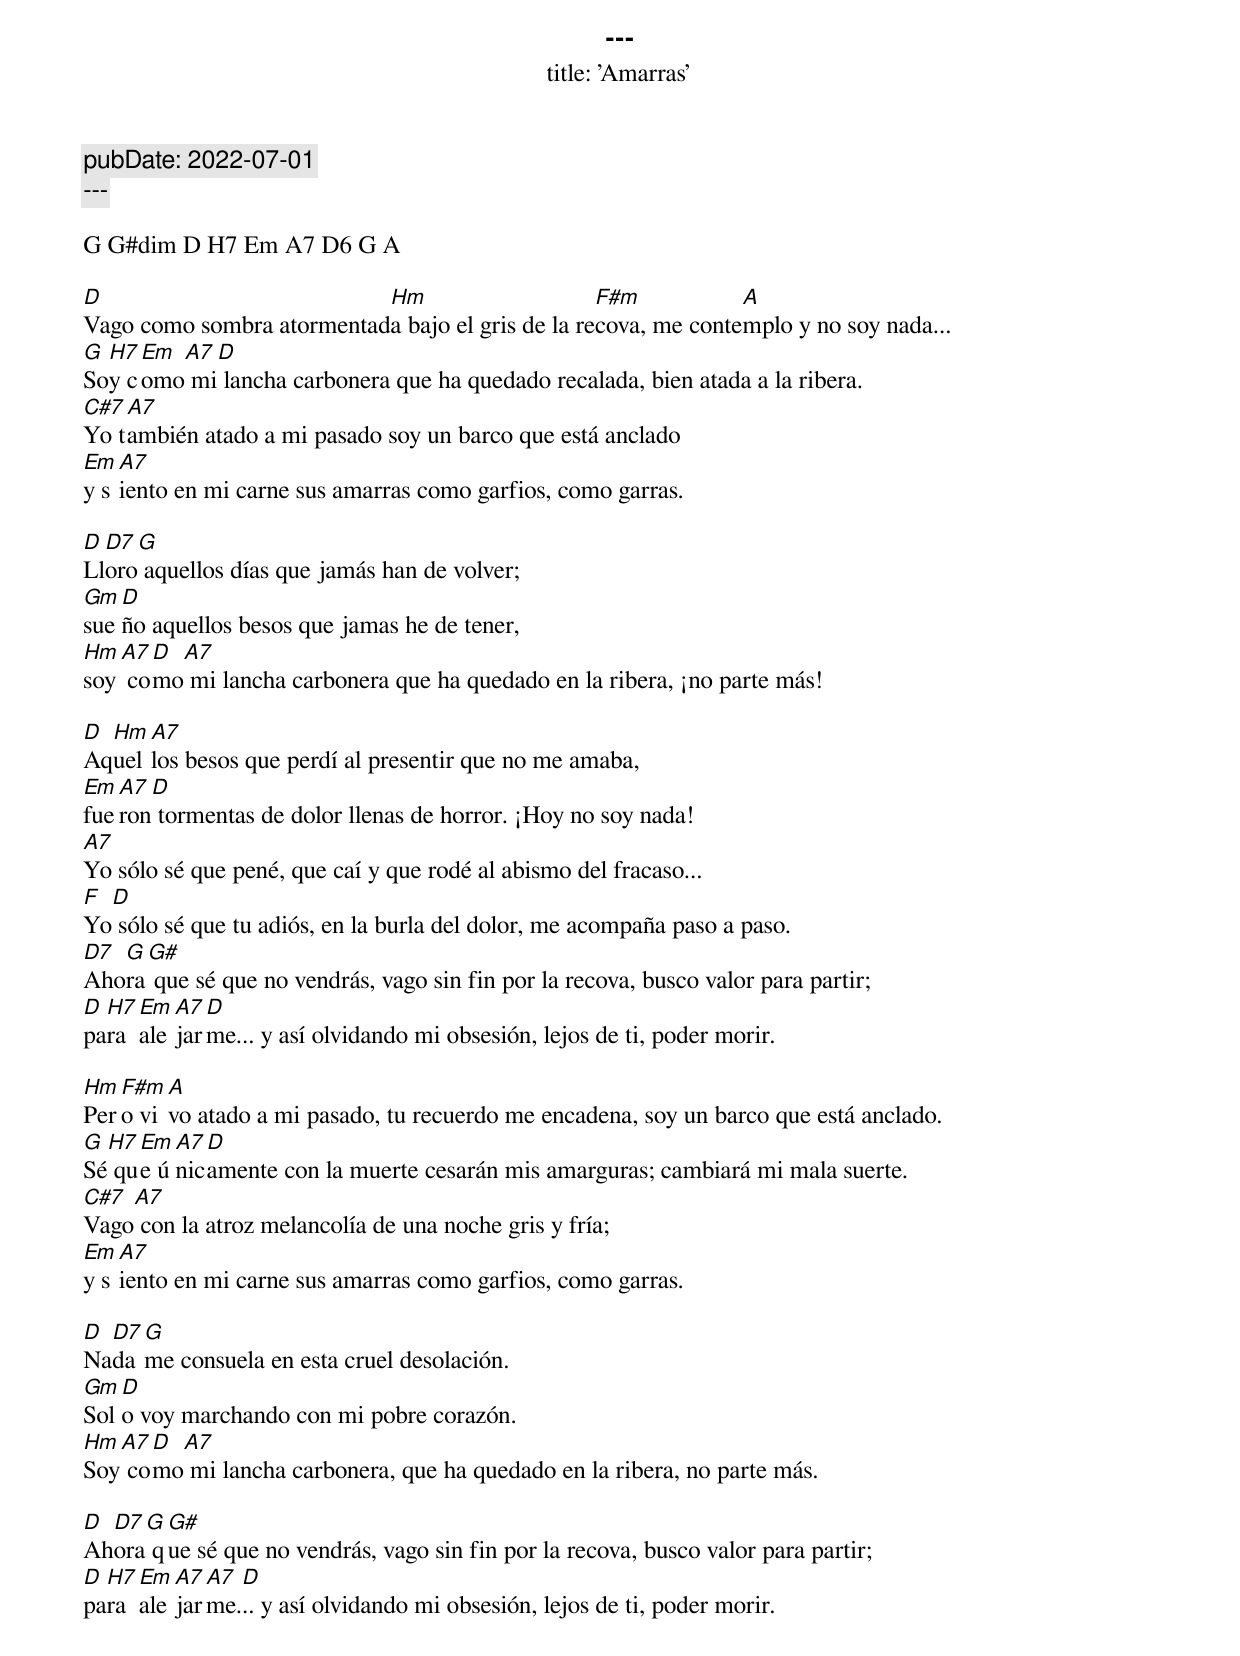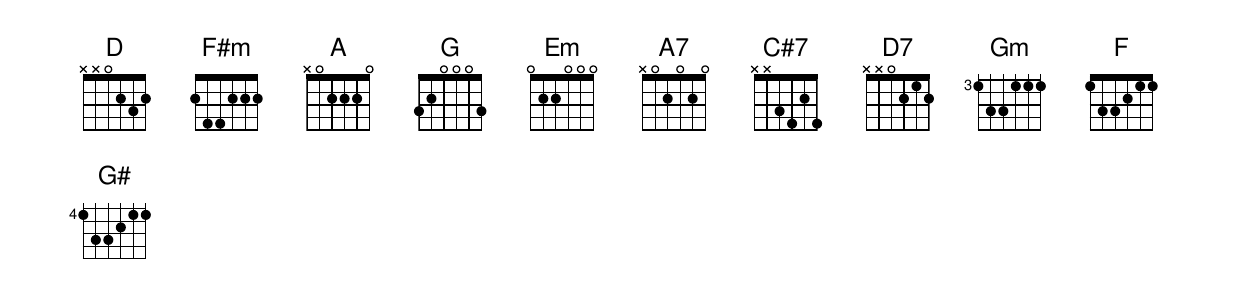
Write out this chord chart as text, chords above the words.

---
title: 'Amarras'
pubDate: 2022-07-01
---

G G#dim D H7 Em A7 D6 G A

D                          Hm                     F#m           A
Vago como sombra atormentada bajo el gris de la recova, me contemplo y no soy nada...
G H7 Em A7 D
Soy como mi lancha carbonera que ha quedado recalada, bien atada a la ribera.
C#7 A7
Yo también atado a mi pasado soy un barco que está anclado
Em A7
y siento en mi carne sus amarras como garfios, como garras.

D D7 G
Lloro aquellos días que jamás han de volver;
Gm D
sueño aquellos besos que jamas he de tener,
Hm A7 D A7
soy como mi lancha carbonera que ha quedado en la ribera, ¡no parte más!

D Hm A7
Aquellos besos que perdí al presentir que no me amaba,
Em A7 D
fueron tormentas de dolor llenas de horror. ¡Hoy no soy nada!
A7
Yo sólo sé que pené, que caí y que rodé al abismo del fracaso...
F D
Yo sólo sé que tu adiós, en la burla del dolor, me acompaña paso a paso.
D7 G G#
Ahora que sé que no vendrás, vago sin fin por la recova, busco valor para partir;
D H7 Em A7 D
para alejarme... y así olvidando mi obsesión, lejos de ti, poder morir.

Hm F#m A
Pero vivo atado a mi pasado, tu recuerdo me encadena, soy un barco que está anclado.
G H7 Em A7 D
Sé que únicamente con la muerte cesarán mis amarguras; cambiará mi mala suerte.
C#7 A7
Vago con la atroz melancolía de una noche gris y fría;
Em A7
y siento en mi carne sus amarras como garfios, como garras.

D D7 G
Nada me consuela en esta cruel desolación.
Gm D
Solo voy marchando con mi pobre corazón.
Hm A7 D A7
Soy como mi lancha carbonera, que ha quedado en la ribera, no parte más.

D D7 G G#
Ahora que sé que no vendrás, vago sin fin por la recova, busco valor para partir;
D H7 Em A7 A7 D
para alejarme... y así olvidando mi obsesión, lejos de ti, poder morir.
